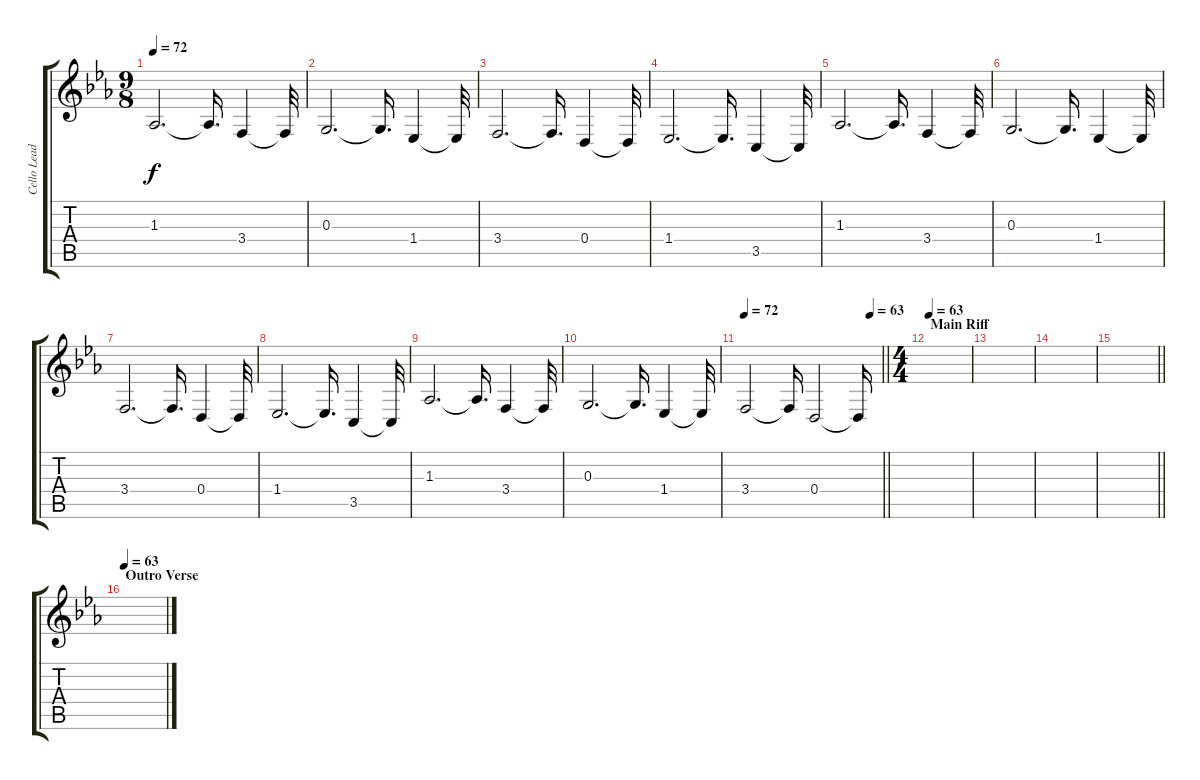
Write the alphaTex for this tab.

\track ("Cello Lead 2" "Cello Lead") {instrument cello}
\staff {score tabs}
\tuning (E4 B3 G3 D3 A2 E2) {hide}
\ts (9 8)
\tempo 72
\clef g2
\ks eb
1.3.2{d dy f} 1.3{t}.16{d} 3.4.4 3.4{t}.32 |
0.3.2{d} 0.3{t}.16{d} 1.4.4 1.4{t}.32 |
3.4.2{d} 3.4{t}.16{d} 0.4.4 0.4{t}.32 |
1.4.2{d} 1.4{t}.16{d} 3.5.4 3.5{t}.32 |
1.3.2{d} 1.3{t}.16{d} 3.4.4 3.4{t}.32 |
0.3.2{d} 0.3{t}.16{d} 1.4.4 1.4{t}.32 |
3.4.2{d} 3.4{t}.16{d} 0.4.4 0.4{t}.32 |
1.4.2{d} 1.4{t}.16{d} 3.5.4 3.5{t}.32 |
1.3.2{d} 1.3{t}.16{d} 3.4.4 3.4{t}.32 |
0.3.2{d} 0.3{t}.16{d} 1.4.4 1.4{t}.32 |
\tempo 72
\tempo (63 0.9166666666666666)
\barLineRight lightlight
3.4.2 3.4{t}.16 0.4.2 0.4{t}.16 |
\ts (4 4)
\section ("" "Main Riff")
\tempo 63
|
|
|
\barLineRight lightlight
|
\section ("" "Outro Verse")
\tempo 63
